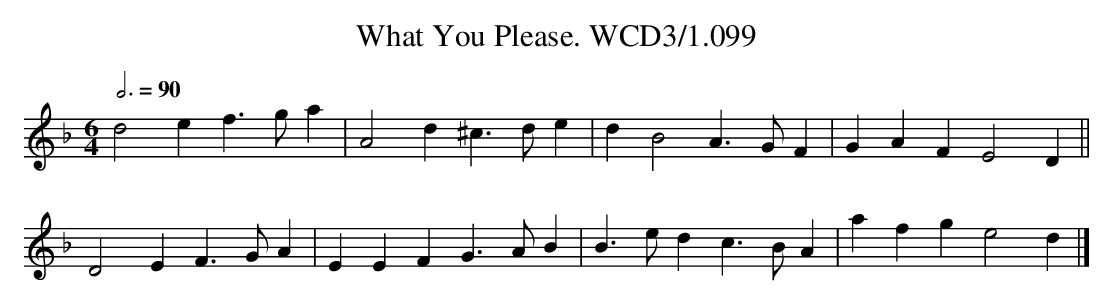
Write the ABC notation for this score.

X:1
T:What You Please. WCD3/1.099
M:6/4
L:1/4
Q:3/4=90
K:Dm
d2e f3/g/a|A2d ^c3/d/e|dB2 A3/G/F|GAF E2D||
D2E F3/G/A|EEF G3/A/B|B3/e/d c3/B/A|afg e2d|]
